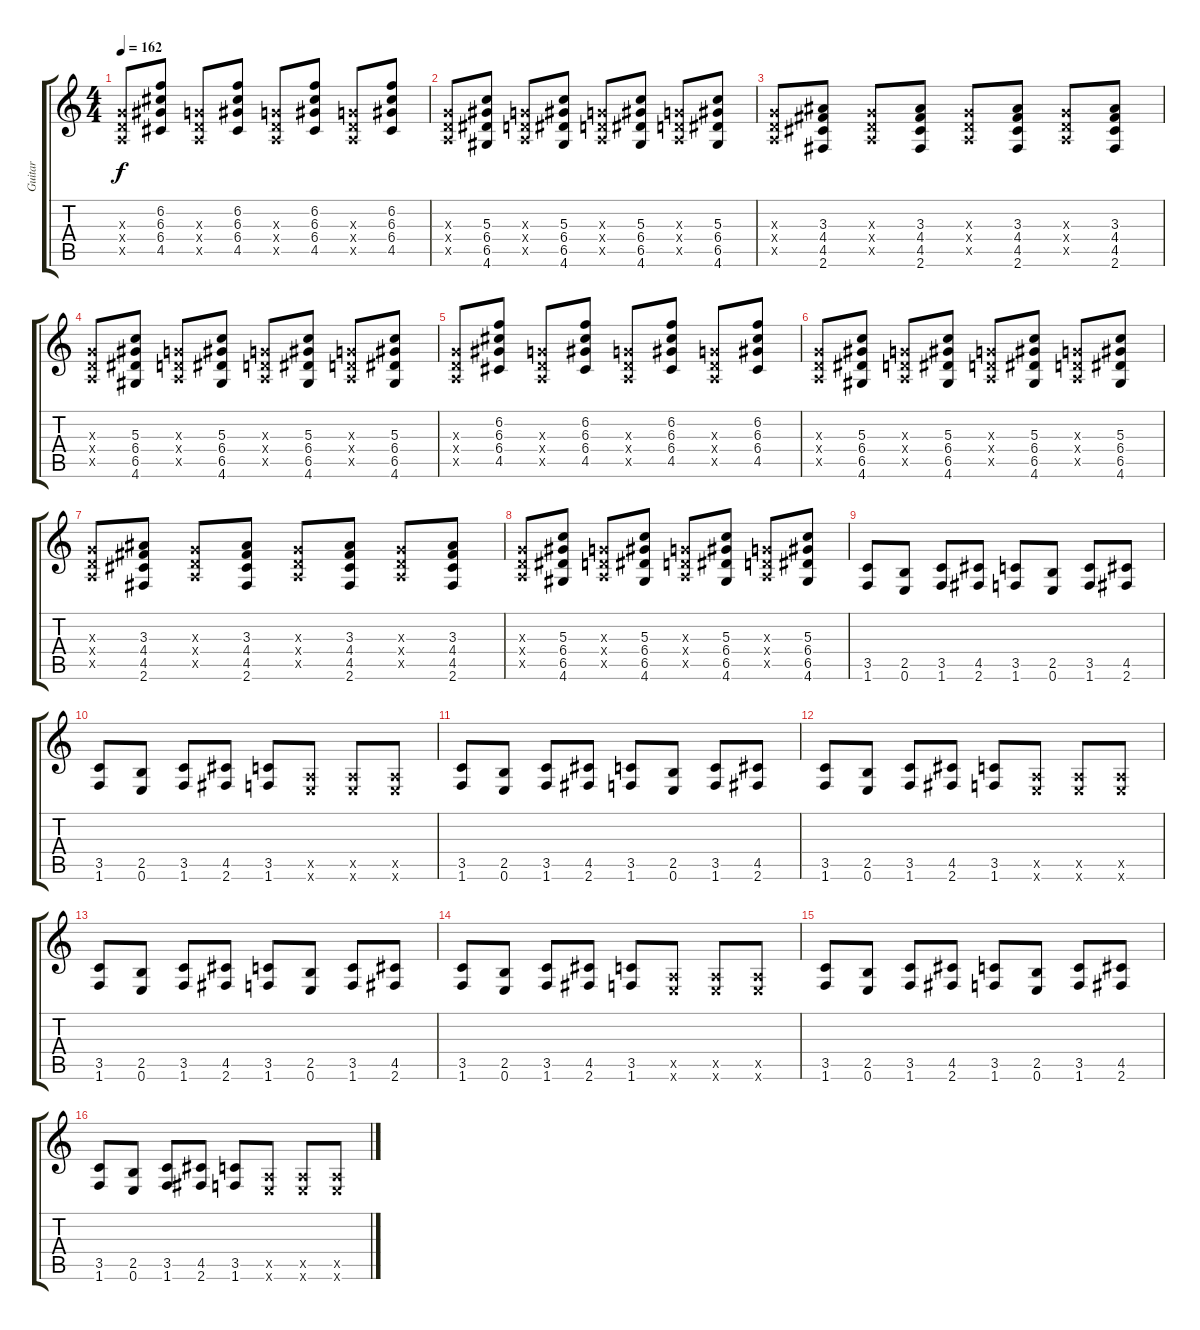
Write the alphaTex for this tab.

\track ("Guitar" "Guitar") {instrument overdrivenguitar}
\staff {score tabs}
\tuning (E4 B3 G3 D3 A2 E2) {hide}
\ts (4 4)
\tempo 162
\clef g2
\ks c
(0.3{x} 0.4{x} 0.5{x}).8{dy f} (6.2 6.3 6.4 4.5).8 (0.3{x} 0.4{x} 0.5{x}).8 (6.2 6.3 6.4 4.5).8 (0.3{x} 0.4{x} 0.5{x}).8 (6.2 6.3 6.4 4.5).8 (0.3{x} 0.4{x} 0.5{x}).8 (6.2 6.3 6.4 4.5).8 |
(0.3{x} 0.4{x} 0.5{x}).8 (5.3 6.4 6.5 4.6).8 (0.3{x} 0.4{x} 0.5{x}).8 (5.3 6.4 6.5 4.6).8 (0.3{x} 0.4{x} 0.5{x}).8 (5.3 6.4 6.5 4.6).8 (0.3{x} 0.4{x} 0.5{x}).8 (5.3 6.4 6.5 4.6).8 |
(0.3{x} 0.4{x} 0.5{x}).8 (3.3 4.4 4.5 2.6).8 (0.3{x} 0.4{x} 0.5{x}).8 (3.3 4.4 4.5 2.6).8 (0.3{x} 0.4{x} 0.5{x}).8 (3.3 4.4 4.5 2.6).8 (0.3{x} 0.4{x} 0.5{x}).8 (3.3 4.4 4.5 2.6).8 |
(0.3{x} 0.4{x} 0.5{x}).8 (5.3 6.4 6.5 4.6).8 (0.3{x} 0.4{x} 0.5{x}).8 (5.3 6.4 6.5 4.6).8 (0.3{x} 0.4{x} 0.5{x}).8 (5.3 6.4 6.5 4.6).8 (0.3{x} 0.4{x} 0.5{x}).8 (5.3 6.4 6.5 4.6).8 |
(0.3{x} 0.4{x} 0.5{x}).8 (6.2 6.3 6.4 4.5).8 (0.3{x} 0.4{x} 0.5{x}).8 (6.2 6.3 6.4 4.5).8 (0.3{x} 0.4{x} 0.5{x}).8 (6.2 6.3 6.4 4.5).8 (0.3{x} 0.4{x} 0.5{x}).8 (6.2 6.3 6.4 4.5).8 |
(0.3{x} 0.4{x} 0.5{x}).8 (5.3 6.4 6.5 4.6).8 (0.3{x} 0.4{x} 0.5{x}).8 (5.3 6.4 6.5 4.6).8 (0.3{x} 0.4{x} 0.5{x}).8 (5.3 6.4 6.5 4.6).8 (0.3{x} 0.4{x} 0.5{x}).8 (5.3 6.4 6.5 4.6).8 |
(0.3{x} 0.4{x} 0.5{x}).8 (3.3 4.4 4.5 2.6).8 (0.3{x} 0.4{x} 0.5{x}).8 (3.3 4.4 4.5 2.6).8 (0.3{x} 0.4{x} 0.5{x}).8 (3.3 4.4 4.5 2.6).8 (0.3{x} 0.4{x} 0.5{x}).8 (3.3 4.4 4.5 2.6).8 |
(0.3{x} 0.4{x} 0.5{x}).8 (5.3 6.4 6.5 4.6).8 (0.3{x} 0.4{x} 0.5{x}).8 (5.3 6.4 6.5 4.6).8 (0.3{x} 0.4{x} 0.5{x}).8 (5.3 6.4 6.5 4.6).8 (0.3{x} 0.4{x} 0.5{x}).8 (5.3 6.4 6.5 4.6).8 |
(3.5 1.6).8 (2.5 0.6).8 (3.5 1.6).8 (4.5 2.6).8 (3.5 1.6).8 (2.5 0.6).8 (3.5 1.6).8 (4.5 2.6).8 |
(3.5 1.6).8 (2.5 0.6).8 (3.5 1.6).8 (4.5 2.6).8 (3.5 1.6).8 (0.5{x} 0.6{x}).8 (0.5{x} 0.6{x}).8 (0.5{x} 0.6{x}).8 |
(3.5 1.6).8 (2.5 0.6).8 (3.5 1.6).8 (4.5 2.6).8 (3.5 1.6).8 (2.5 0.6).8 (3.5 1.6).8 (4.5 2.6).8 |
(3.5 1.6).8 (2.5 0.6).8 (3.5 1.6).8 (4.5 2.6).8 (3.5 1.6).8 (0.5{x} 0.6{x}).8 (0.5{x} 0.6{x}).8 (0.5{x} 0.6{x}).8 |
(3.5 1.6).8 (2.5 0.6).8 (3.5 1.6).8 (4.5 2.6).8 (3.5 1.6).8 (2.5 0.6).8 (3.5 1.6).8 (4.5 2.6).8 |
(3.5 1.6).8 (2.5 0.6).8 (3.5 1.6).8 (4.5 2.6).8 (3.5 1.6).8 (0.5{x} 0.6{x}).8 (0.5{x} 0.6{x}).8 (0.5{x} 0.6{x}).8 |
(3.5 1.6).8 (2.5 0.6).8 (3.5 1.6).8 (4.5 2.6).8 (3.5 1.6).8 (2.5 0.6).8 (3.5 1.6).8 (4.5 2.6).8 |
(3.5 1.6).8 (2.5 0.6).8 (3.5 1.6).8 (4.5 2.6).8 (3.5 1.6).8 (0.5{x} 0.6{x}).8 (0.5{x} 0.6{x}).8 (0.5{x} 0.6{x}).8
